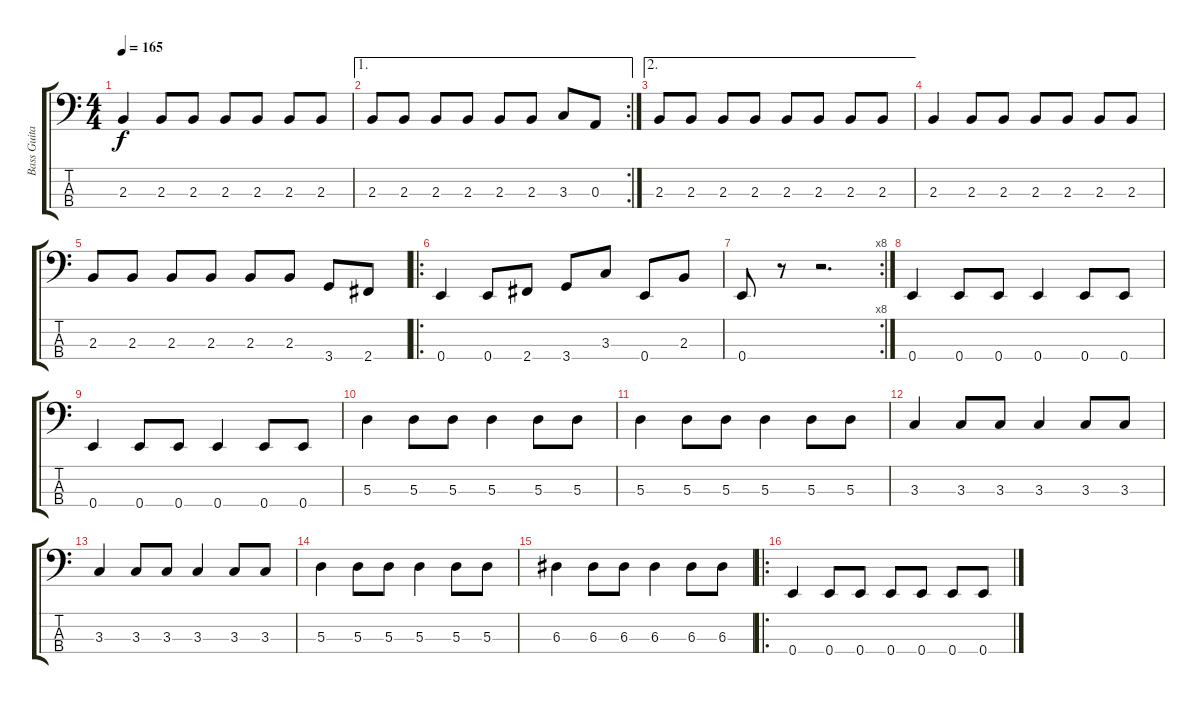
\track ("Bass Guitar" "Bass Guita") {instrument electricbassfinger}
\staff {score tabs}
\tuning (G2 D2 A1 E1) {hide}
\ts (4 4)
\tempo 165
\clef f4
\ks c
2.3.4{dy f} 2.3.8 2.3.8 2.3.8 2.3.8 2.3.8 2.3.8 |
\ae 1
\rc 2
2.3.8 2.3.8 2.3.8 2.3.8 2.3.8 2.3.8 3.3.8 0.3.8 |
\ae 2
2.3.8 2.3.8 2.3.8 2.3.8 2.3.8 2.3.8 2.3.8 2.3.8 |
2.3.4 2.3.8 2.3.8 2.3.8 2.3.8 2.3.8 2.3.8 |
2.3.8 2.3.8 2.3.8 2.3.8 2.3.8 2.3.8 3.4.8 2.4.8 |
\ro
0.4.4 0.4.8 2.4.8 3.4.8 3.3.8 0.4.8 2.3.8 |
\rc 8
0.4.8 r.8 r.2{d} |
0.4.4 0.4.8 0.4.8 0.4.4 0.4.8 0.4.8 |
0.4.4 0.4.8 0.4.8 0.4.4 0.4.8 0.4.8 |
5.3.4 5.3.8 5.3.8 5.3.4 5.3.8 5.3.8 |
5.3.4 5.3.8 5.3.8 5.3.4 5.3.8 5.3.8 |
3.3.4 3.3.8 3.3.8 3.3.4 3.3.8 3.3.8 |
3.3.4 3.3.8 3.3.8 3.3.4 3.3.8 3.3.8 |
5.3.4 5.3.8 5.3.8 5.3.4 5.3.8 5.3.8 |
6.3.4 6.3.8 6.3.8 6.3.4 6.3.8 6.3.8 |
\ro
0.4.4 0.4.8 0.4.8 0.4.8 0.4.8 0.4.8 0.4.8
